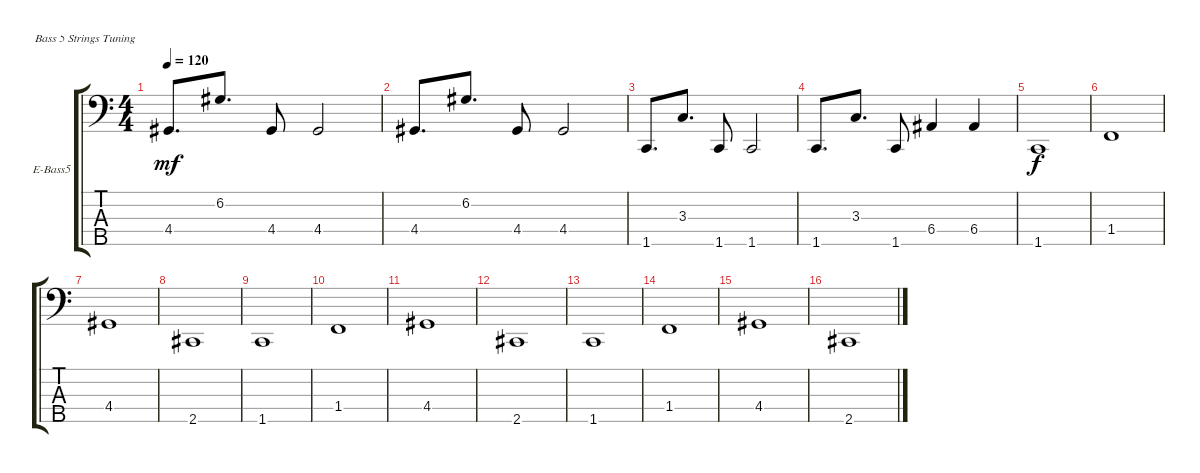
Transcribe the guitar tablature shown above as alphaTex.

\bracketExtendMode groupsimilarinstruments
\firstSystemTrackNameOrientation horizontal
\otherSystemsTrackNameOrientation horizontal
\track ("Electric Bass" "E-Bass5") {instrument electricbassfinger}
\staff {score tabs}
\tuning (G2 D2 A1 E1 B0)
\ts (4 4)
\tempo 120
\clef f4
\ks c
4.4.8{d dy mf} 6.2.8{d} 4.4.8 4.4.2 |
4.4.8{d} 6.2.8{d} 4.4.8 4.4.2 |
1.5.8{d} 3.3.8{d} 1.5.8 1.5.2 |
1.5.8{d} 3.3.8{d} 1.5.8 6.4.4 6.4.4 |
1.5.1{dy f} |
1.4.1 |
4.4.1 |
2.5.1 |
1.5.1 |
1.4.1 |
4.4.1 |
2.5.1 |
1.5.1 |
1.4.1 |
4.4.1 |
2.5.1
